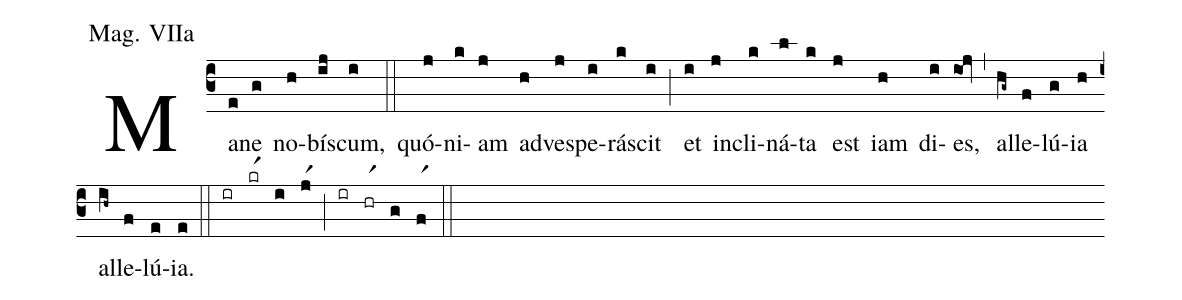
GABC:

annotation: Mag. VIIa;
%%
(c3)Ma(e)ne(g) no(h)bí(ij)scum,(i) (::) quó(j)ni(k)am(j) ad(h)ve(j)spe(i)rá(k)scit(i) (;) et(i) in(j)cli(k)ná(l)ta(k) est(j) iam(h) di(i)es,(ioj) (,) al(hg~)le(f)lú(g)ia(h) al(ih~)le(f)lú(e)ia.(e) (::) (ir)(krr1)(i)(jr1)(;)(ir)(hrr1)(g)(fr1)(::)
